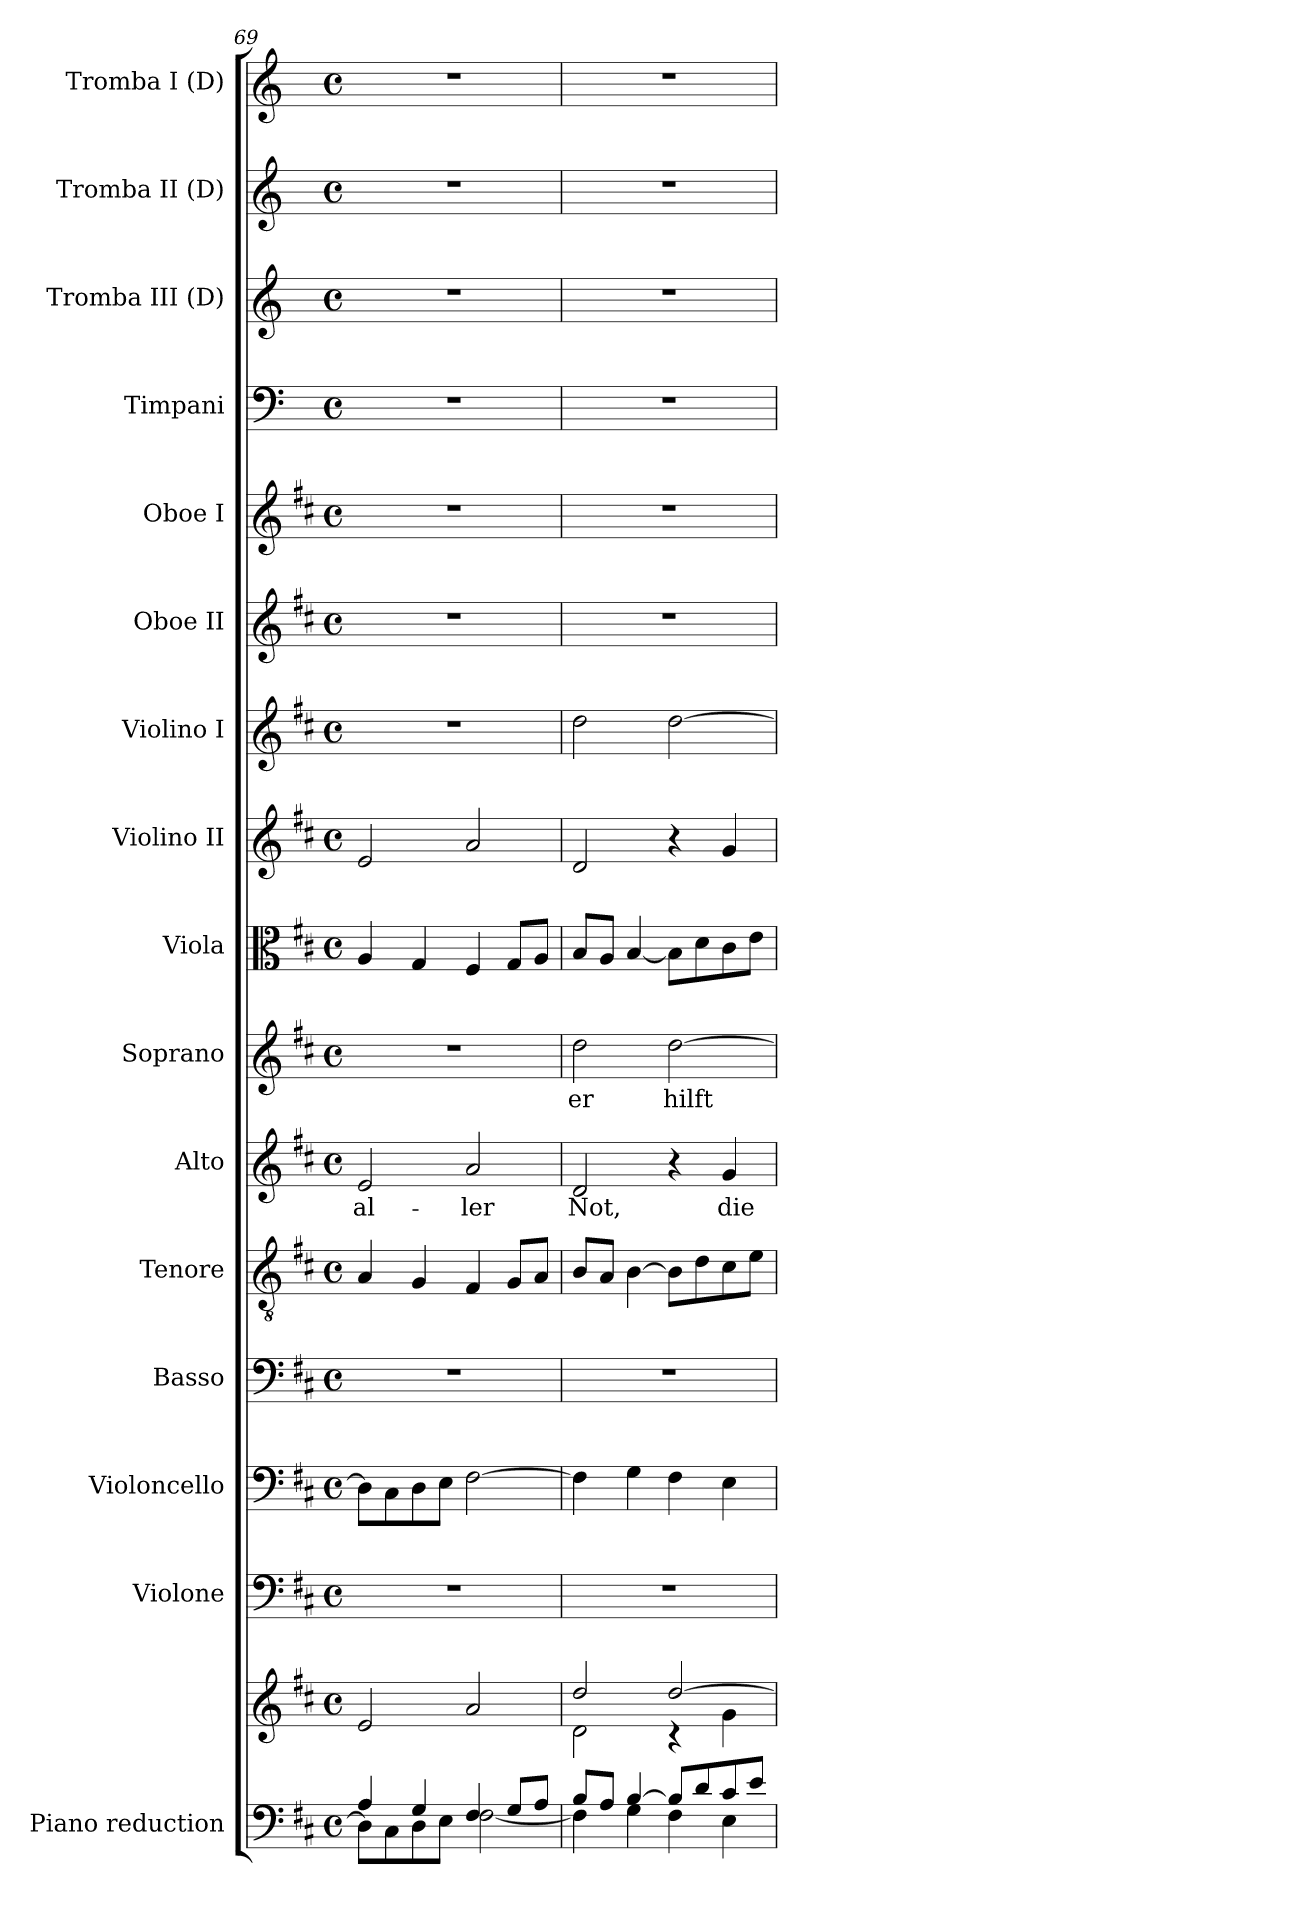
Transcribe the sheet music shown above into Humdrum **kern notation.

**kern	**kern	**kern	**kern	**kern	**kern	**kern	**text	**kern	**text	**kern	**kern	**kern	**kern	**kern	**kern	**kern	**kern	**kern
*part16	*part16	*part15	*part14	*part13	*part12	*part11	*part11	*part10	*part10	*part9	*part8	*part7	*part6	*part5	*part4	*part3	*part2	*part1
*staff17	*staff16	*staff15	*staff14	*staff13	*staff12	*staff11	*staff11	*staff10	*staff10	*staff9	*staff8	*staff7	*staff6	*staff5	*staff4	*staff3	*staff2	*staff1
*I"Piano reduction	*	*I"Violone	*I"Violoncello	*I"Basso	*I"Tenore	*I"Alto	*	*I"Soprano	*	*I"Viola	*I"Violino II	*I"Violino I	*I"Oboe II	*I"Oboe I	*I"Timpani	*I"Tromba III (D)	*I"Tromba II (D)	*I"Tromba I (D)
*I'Pno	*	*	*	*	*	*	*	*	*	*	*	*	*I'Ob	*I'Ob	*I'Timp	*	*	*
*clefF4	*clefG2	*clefF4	*clefF4	*clefF4	*clefGv2	*clefG2	*	*clefG2	*	*clefC3	*clefG2	*clefG2	*clefG2	*clefG2	*clefF4	*clefG2	*clefG2	*clefG2
*	*	*ITrd7c12	*	*	*	*	*	*	*	*	*	*	*	*	*	*ITrd-1c-2	*ITrd-1c-2	*ITrd-1c-2
*k[f#c#]	*k[f#c#]	*k[f#c#]	*k[f#c#]	*k[f#c#]	*k[f#c#]	*k[f#c#]	*	*k[f#c#]	*	*k[f#c#]	*k[f#c#]	*k[f#c#]	*k[f#c#]	*k[f#c#]	*k[]	*k[f#c#]	*k[f#c#]	*k[f#c#]
*M4/4	*M4/4	*M4/4	*M4/4	*M4/4	*M4/4	*M4/4	*	*M4/4	*	*M4/4	*M4/4	*M4/4	*M4/4	*M4/4	*M4/4	*M4/4	*M4/4	*M4/4
*met(c)	*met(c)	*met(c)	*met(c)	*met(c)	*met(c)	*met(c)	*	*met(c)	*	*met(c)	*met(c)	*met(c)	*met(c)	*met(c)	*met(c)	*met(c)	*met(c)	*met(c)
=69	=69	=69	=69	=69	=69	=69	=69	=69	=69	=69	=69	=69	=69	=69	=69	=69	=69	=69
*^	*	*	*	*	*	*	*	*	*	*	*	*	*	*	*	*	*	*
!	!	!	!	!	!	!	!	!LO:LY:b	!	!	!	!	!	!	!	!	!	!	!
4A/	8D\L]	2e/	1r	8D\L]	1r	4A/	2e/	al-	1r	.	4A/	2e/	1r	1r	1r	1r	1r	1r	1r
.	8C#\	.	.	8C#\	.	.	.	.	.	.	.	.	.	.	.	.	.	.	.
4G/	8D\	.	.	8D\	.	4G/	.	.	.	.	4G/	.	.	.	.	.	.	.	.
.	8E\J	.	.	8E\J	.	.	.	.	.	.	.	.	.	.	.	.	.	.	.
!	!	!	!	!	!	!	!	!LO:LY:b	!	!	!	!	!	!	!	!	!	!	!
4F#/	[2F#\	2a/	.	[2F#\	.	4F#/	2a/	ler	.	.	4F#/	2a/	.	.	.	.	.	.	.
8G/L	.	.	.	.	.	8G/L	.	.	.	.	8G/L	.	.	.	.	.	.	.	.
8A/J	.	.	.	.	.	8A/J	.	.	.	.	8A/J	.	.	.	.	.	.	.	.
=70	=70	=70	=70	=70	=70	=70	=70	=70	=70	=70	=70	=70	=70	=70	=70	=70	=70	=70	=70
*	*	*^	*	*	*	*	*	*	*	*	*	*	*	*	*	*	*	*	*
!	!	!	!	!	!	!	!	!	!LO:LY:b	!	!LO:LY:b	!	!	!	!	!	!	!	!	!
8B/L	4F#\]	2dd/	2d\	1r	4F#\]	1r	8B/L	2d/	Not,	2dd\	er	8B/L	2d/	2dd\	1r	1r	1r	1r	1r	1r
8A/J	.	.	.	.	.	.	8A/J	.	.	.	.	8A/J	.	.	.	.	.	.	.	.
[4B/	4G\	.	.	.	4G\	.	[4B\	.	.	.	.	[4B/	.	.	.	.	.	.	.	.
!	!	!	!	!	!	!	!	!	!	!	!LO:LY:b	!	!	!	!	!	!	!	!	!
8B/L]	4F#\	[2dd/	4r	.	4F#\	.	8B\L]	4r	.	[2dd\	hilft	8B\L]	4r	[2dd\	.	.	.	.	.	.
8d/	.	.	.	.	.	.	8d\	.	.	.	.	8d\	.	.	.	.	.	.	.	.
!	!	!	!	!	!	!	!	!	!LO:LY:b	!	!	!	!	!	!	!	!	!	!	!
8c#/	4E\	.	4g\	.	4E\	.	8c#\	4g/	die	.	.	8c#\	4g/	.	.	.	.	.	.	.
8e/J	.	.	.	.	.	.	8e\J	.	.	.	.	8e\J	.	.	.	.	.	.	.	.
*v	*v	*	*	*	*	*	*	*	*	*	*	*	*	*	*	*	*	*	*	*
*	*v	*v	*	*	*	*	*	*	*	*	*	*	*	*	*	*	*	*	*
=	=	=	=	=	=	=	=	=	=	=	=	=	=	=	=	=	=	=
*-	*-	*-	*-	*-	*-	*-	*-	*-	*-	*-	*-	*-	*-	*-	*-	*-	*-	*-
